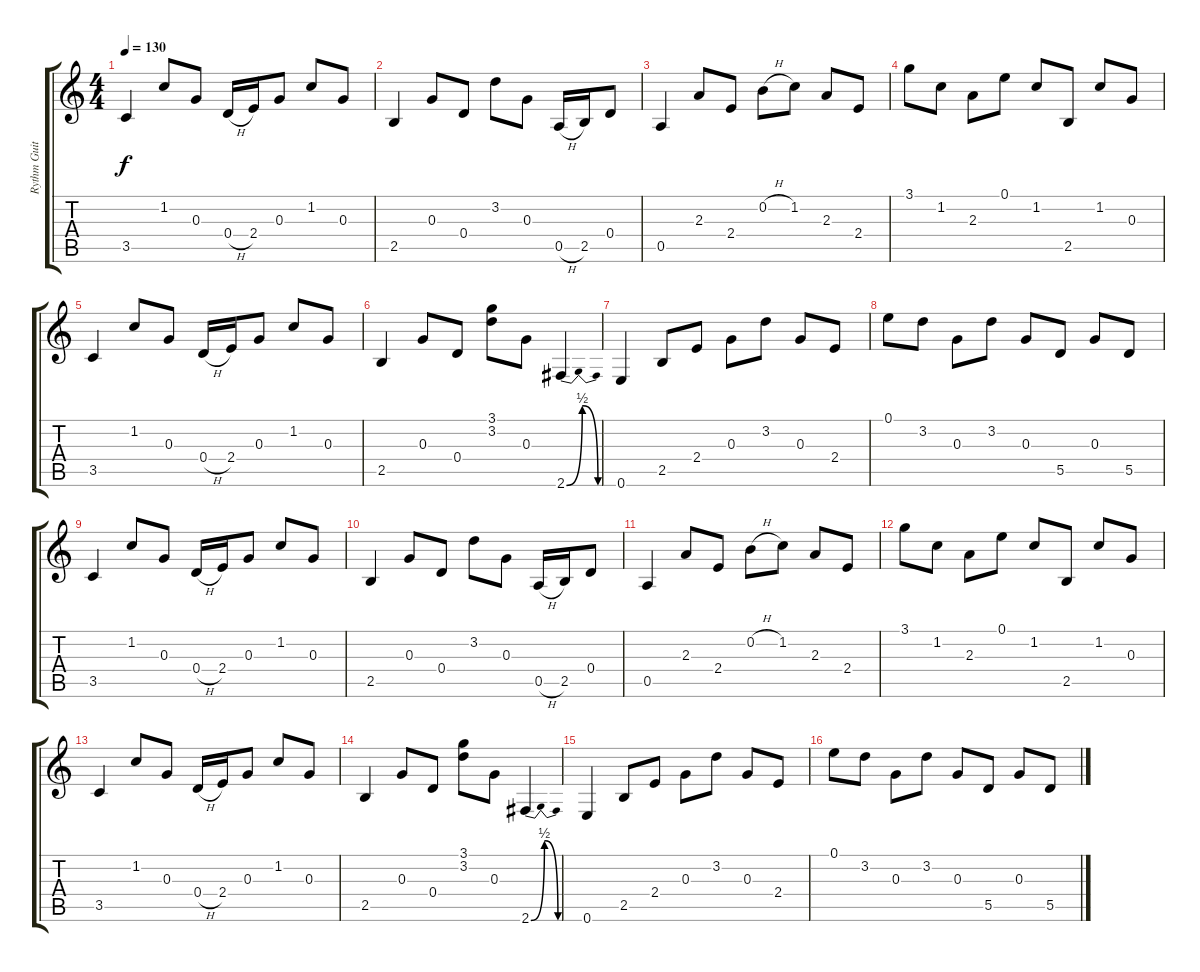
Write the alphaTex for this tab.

\track ("Rythm Guitar" "Rythm Guit") {instrument acousticguitarsteel}
\staff {score tabs}
\tuning (E4 B3 G3 D3 A2 E2) {hide}
\ts (4 4)
\tempo 130
\clef g2
\ks c
3.5.4{dy f} 1.2.8 0.3.8 0.4{h}.16 2.4.16 0.3.8 1.2.8 0.3.8 |
2.5.4 0.3.8 0.4.8 3.2.8 0.3.8 0.5{h}.16 2.5.16 0.4.8 |
0.5.4 2.3.8 2.4.8 0.2{h}.8 1.2.8 2.3.8 2.4.8 |
3.1.8 1.2.8 2.3.8 0.1.8 1.2.8 2.5.8 1.2.8 0.3.8 |
3.5.4 1.2.8 0.3.8 0.4{h}.16 2.4.16 0.3.8 1.2.8 0.3.8 |
2.5.4 0.3.8 0.4.8 (3.1 3.2).8 0.3.8 2.6{be (bendrelease 0 0 30 2 30 2 60 0)}.4 |
0.6.4 2.5.8 2.4.8 0.3.8 3.2.8 0.3.8 2.4.8 |
0.1.8 3.2.8 0.3.8 3.2.8 0.3.8 5.5.8 0.3.8 5.5.8 |
3.5.4 1.2.8 0.3.8 0.4{h}.16 2.4.16 0.3.8 1.2.8 0.3.8 |
2.5.4 0.3.8 0.4.8 3.2.8 0.3.8 0.5{h}.16 2.5.16 0.4.8 |
0.5.4 2.3.8 2.4.8 0.2{h}.8 1.2.8 2.3.8 2.4.8 |
3.1.8 1.2.8 2.3.8 0.1.8 1.2.8 2.5.8 1.2.8 0.3.8 |
3.5.4 1.2.8 0.3.8 0.4{h}.16 2.4.16 0.3.8 1.2.8 0.3.8 |
2.5.4 0.3.8 0.4.8 (3.1 3.2).8 0.3.8 2.6{be (bendrelease 0 0 30 2 30 2 60 0)}.4 |
0.6.4 2.5.8 2.4.8 0.3.8 3.2.8 0.3.8 2.4.8 |
0.1.8 3.2.8 0.3.8 3.2.8 0.3.8 5.5.8 0.3.8 5.5.8
